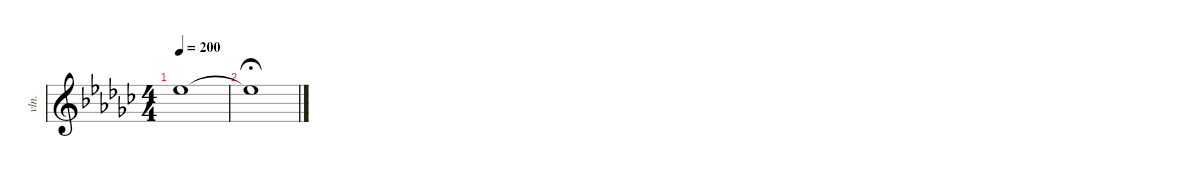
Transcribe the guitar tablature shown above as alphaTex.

\defaultSystemsLayout 8
\hideDynamics
\bracketExtendMode nobrackets
\otherSystemsTrackNameOrientation horizontal
\track ("Keyboards 1-show" "vln.") {defaultSystemsLayout 4 instrument stringensemble1}
\staff {score}
\tuning (Eb4 Bb3 Gb3 Db3 Ab2 Eb2)
\ts (4 4)
\tempo 200
\clef g2
\ks ebminor
12.1{t acc b}.1{dy f beam Down} |
\tempo (100 hide)
12.1{t acc b}.1{fermata (medium 1) beam Down}
